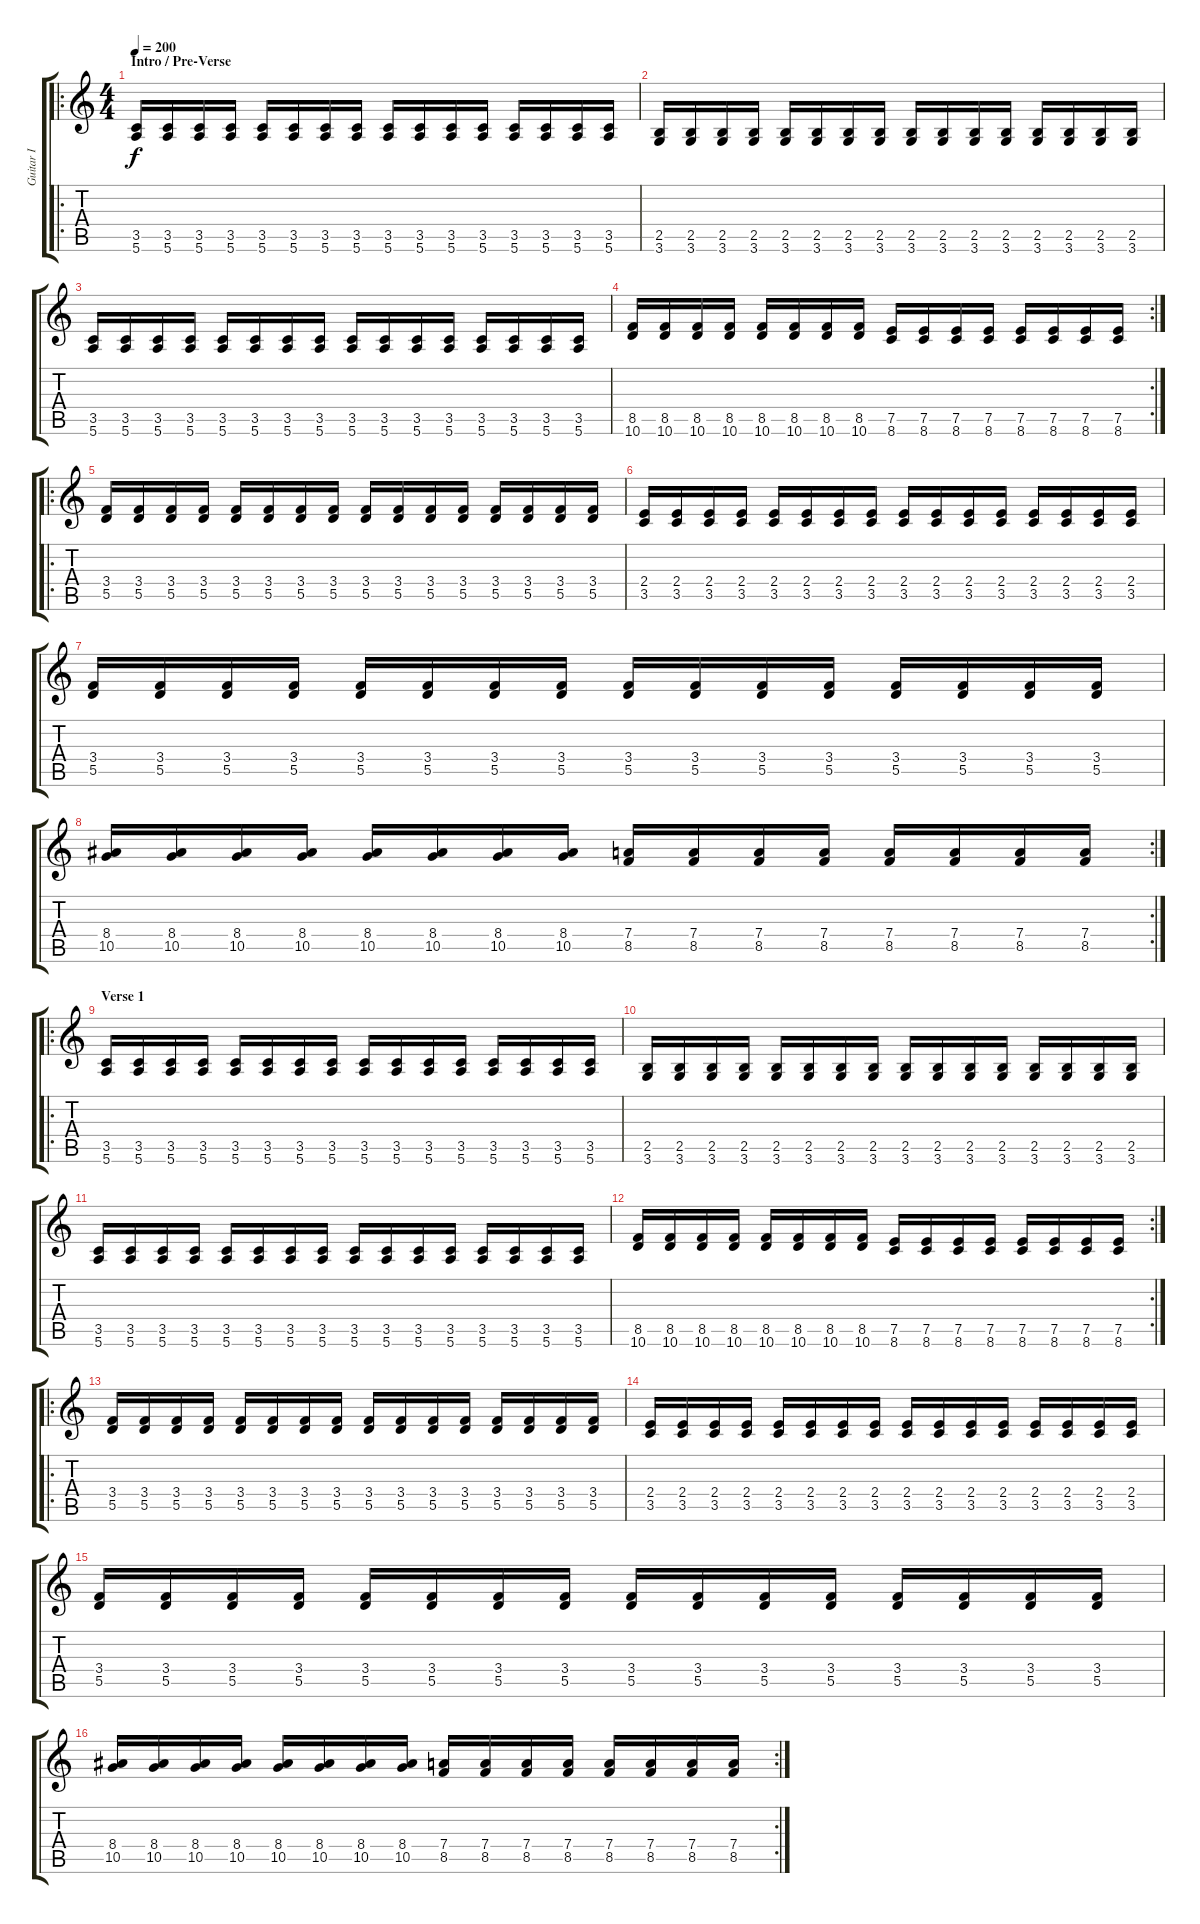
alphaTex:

\track ("Guitar I" "Guitar I") {instrument distortionguitar}
\staff {score tabs}
\tuning (E4 B3 G3 D3 A2 E2) {hide}
\ro
\ts (4 4)
\section ("" "Intro / Pre-Verse")
\tempo 200
\clef g2
\ks c
(3.5 5.6).16{dy f instrument distortionguitar} (3.5 5.6).16 (3.5 5.6).16 (3.5 5.6).16 (3.5 5.6).16 (3.5 5.6).16 (3.5 5.6).16 (3.5 5.6).16 (3.5 5.6).16 (3.5 5.6).16 (3.5 5.6).16 (3.5 5.6).16 (3.5 5.6).16 (3.5 5.6).16 (3.5 5.6).16 (3.5 5.6).16 |
(2.5 3.6).16 (2.5 3.6).16 (2.5 3.6).16 (2.5 3.6).16 (2.5 3.6).16 (2.5 3.6).16 (2.5 3.6).16 (2.5 3.6).16 (2.5 3.6).16 (2.5 3.6).16 (2.5 3.6).16 (2.5 3.6).16 (2.5 3.6).16 (2.5 3.6).16 (2.5 3.6).16 (2.5 3.6).16 |
(3.5 5.6).16 (3.5 5.6).16 (3.5 5.6).16 (3.5 5.6).16 (3.5 5.6).16 (3.5 5.6).16 (3.5 5.6).16 (3.5 5.6).16 (3.5 5.6).16 (3.5 5.6).16 (3.5 5.6).16 (3.5 5.6).16 (3.5 5.6).16 (3.5 5.6).16 (3.5 5.6).16 (3.5 5.6).16 |
\rc 2
(8.5 10.6).16 (8.5 10.6).16 (8.5 10.6).16 (8.5 10.6).16 (8.5 10.6).16 (8.5 10.6).16 (8.5 10.6).16 (8.5 10.6).16 (7.5 8.6).16 (7.5 8.6).16 (7.5 8.6).16 (7.5 8.6).16 (7.5 8.6).16 (7.5 8.6).16 (7.5 8.6).16 (7.5 8.6).16 |
\ro
(3.4 5.5).16 (3.4 5.5).16 (3.4 5.5).16 (3.4 5.5).16 (3.4 5.5).16 (3.4 5.5).16 (3.4 5.5).16 (3.4 5.5).16 (3.4 5.5).16 (3.4 5.5).16 (3.4 5.5).16 (3.4 5.5).16 (3.4 5.5).16 (3.4 5.5).16 (3.4 5.5).16 (3.4 5.5).16 |
(2.4 3.5).16 (2.4 3.5).16 (2.4 3.5).16 (2.4 3.5).16 (2.4 3.5).16 (2.4 3.5).16 (2.4 3.5).16 (2.4 3.5).16 (2.4 3.5).16 (2.4 3.5).16 (2.4 3.5).16 (2.4 3.5).16 (2.4 3.5).16 (2.4 3.5).16 (2.4 3.5).16 (2.4 3.5).16 |
(3.4 5.5).16 (3.4 5.5).16 (3.4 5.5).16 (3.4 5.5).16 (3.4 5.5).16 (3.4 5.5).16 (3.4 5.5).16 (3.4 5.5).16 (3.4 5.5).16 (3.4 5.5).16 (3.4 5.5).16 (3.4 5.5).16 (3.4 5.5).16 (3.4 5.5).16 (3.4 5.5).16 (3.4 5.5).16 |
\rc 2
(8.4 10.5).16 (8.4 10.5).16 (8.4 10.5).16 (8.4 10.5).16 (8.4 10.5).16 (8.4 10.5).16 (8.4 10.5).16 (8.4 10.5).16 (7.4 8.5).16 (7.4 8.5).16 (7.4 8.5).16 (7.4 8.5).16 (7.4 8.5).16 (7.4 8.5).16 (7.4 8.5).16 (7.4 8.5).16 |
\ro
\section ("" "Verse 1")
(3.5 5.6).16 (3.5 5.6).16 (3.5 5.6).16 (3.5 5.6).16 (3.5 5.6).16 (3.5 5.6).16 (3.5 5.6).16 (3.5 5.6).16 (3.5 5.6).16 (3.5 5.6).16 (3.5 5.6).16 (3.5 5.6).16 (3.5 5.6).16 (3.5 5.6).16 (3.5 5.6).16 (3.5 5.6).16 |
(2.5 3.6).16 (2.5 3.6).16 (2.5 3.6).16 (2.5 3.6).16 (2.5 3.6).16 (2.5 3.6).16 (2.5 3.6).16 (2.5 3.6).16 (2.5 3.6).16 (2.5 3.6).16 (2.5 3.6).16 (2.5 3.6).16 (2.5 3.6).16 (2.5 3.6).16 (2.5 3.6).16 (2.5 3.6).16 |
(3.5 5.6).16 (3.5 5.6).16 (3.5 5.6).16 (3.5 5.6).16 (3.5 5.6).16 (3.5 5.6).16 (3.5 5.6).16 (3.5 5.6).16 (3.5 5.6).16 (3.5 5.6).16 (3.5 5.6).16 (3.5 5.6).16 (3.5 5.6).16 (3.5 5.6).16 (3.5 5.6).16 (3.5 5.6).16 |
\rc 2
(8.5 10.6).16 (8.5 10.6).16 (8.5 10.6).16 (8.5 10.6).16 (8.5 10.6).16 (8.5 10.6).16 (8.5 10.6).16 (8.5 10.6).16 (7.5 8.6).16 (7.5 8.6).16 (7.5 8.6).16 (7.5 8.6).16 (7.5 8.6).16 (7.5 8.6).16 (7.5 8.6).16 (7.5 8.6).16 |
\ro
(3.4 5.5).16 (3.4 5.5).16 (3.4 5.5).16 (3.4 5.5).16 (3.4 5.5).16 (3.4 5.5).16 (3.4 5.5).16 (3.4 5.5).16 (3.4 5.5).16 (3.4 5.5).16 (3.4 5.5).16 (3.4 5.5).16 (3.4 5.5).16 (3.4 5.5).16 (3.4 5.5).16 (3.4 5.5).16 |
(2.4 3.5).16 (2.4 3.5).16 (2.4 3.5).16 (2.4 3.5).16 (2.4 3.5).16 (2.4 3.5).16 (2.4 3.5).16 (2.4 3.5).16 (2.4 3.5).16 (2.4 3.5).16 (2.4 3.5).16 (2.4 3.5).16 (2.4 3.5).16 (2.4 3.5).16 (2.4 3.5).16 (2.4 3.5).16 |
(3.4 5.5).16 (3.4 5.5).16 (3.4 5.5).16 (3.4 5.5).16 (3.4 5.5).16 (3.4 5.5).16 (3.4 5.5).16 (3.4 5.5).16 (3.4 5.5).16 (3.4 5.5).16 (3.4 5.5).16 (3.4 5.5).16 (3.4 5.5).16 (3.4 5.5).16 (3.4 5.5).16 (3.4 5.5).16 |
\rc 2
(8.4 10.5).16 (8.4 10.5).16 (8.4 10.5).16 (8.4 10.5).16 (8.4 10.5).16 (8.4 10.5).16 (8.4 10.5).16 (8.4 10.5).16 (7.4 8.5).16 (7.4 8.5).16 (7.4 8.5).16 (7.4 8.5).16 (7.4 8.5).16 (7.4 8.5).16 (7.4 8.5).16 (7.4 8.5).16
